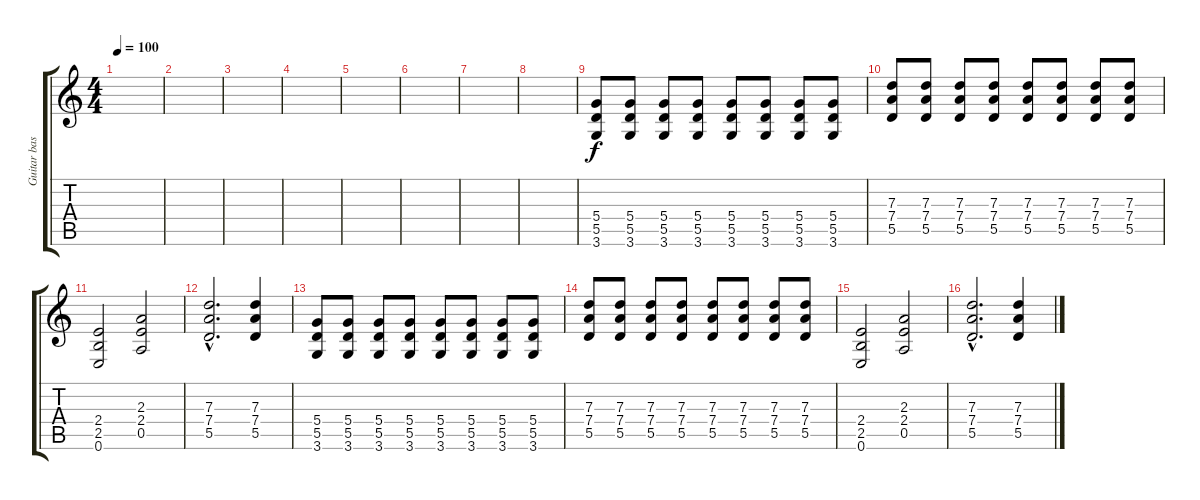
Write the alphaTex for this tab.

\track ("Guitar base" "Guitar bas") {instrument overdrivenguitar}
\staff {score tabs}
\tuning (E4 B3 G3 D3 A2 E2) {hide}
\ts (4 4)
\tempo 100
\clef g2
\ks c
|
|
|
|
|
|
|
|
(5.4 5.5 3.6).8 (5.4 5.5 3.6).8 (5.4 5.5 3.6).8 (5.4 5.5 3.6).8 (5.4 5.5 3.6).8 (5.4 5.5 3.6).8 (5.4 5.5 3.6).8 (5.4 5.5 3.6).8 |
(7.3 7.4 5.5).8 (7.3 7.4 5.5).8 (7.3 7.4 5.5).8 (7.3 7.4 5.5).8 (7.3 7.4 5.5).8 (7.3 7.4 5.5).8 (7.3 7.4 5.5).8 (7.3 7.4 5.5).8 |
(2.4 2.5 0.6).2 (2.3 2.4 0.5).2 |
(7.3{hac} 7.4{hac} 5.5{hac}).2{d} (7.3 7.4 5.5).4 |
(5.4 5.5 3.6).8 (5.4 5.5 3.6).8 (5.4 5.5 3.6).8 (5.4 5.5 3.6).8 (5.4 5.5 3.6).8 (5.4 5.5 3.6).8 (5.4 5.5 3.6).8 (5.4 5.5 3.6).8 |
(7.3 7.4 5.5).8 (7.3 7.4 5.5).8 (7.3 7.4 5.5).8 (7.3 7.4 5.5).8 (7.3 7.4 5.5).8 (7.3 7.4 5.5).8 (7.3 7.4 5.5).8 (7.3 7.4 5.5).8 |
(2.4 2.5 0.6).2 (2.3 2.4 0.5).2 |
(7.3{hac} 7.4{hac} 5.5{hac}).2{d} (7.3 7.4 5.5).4
